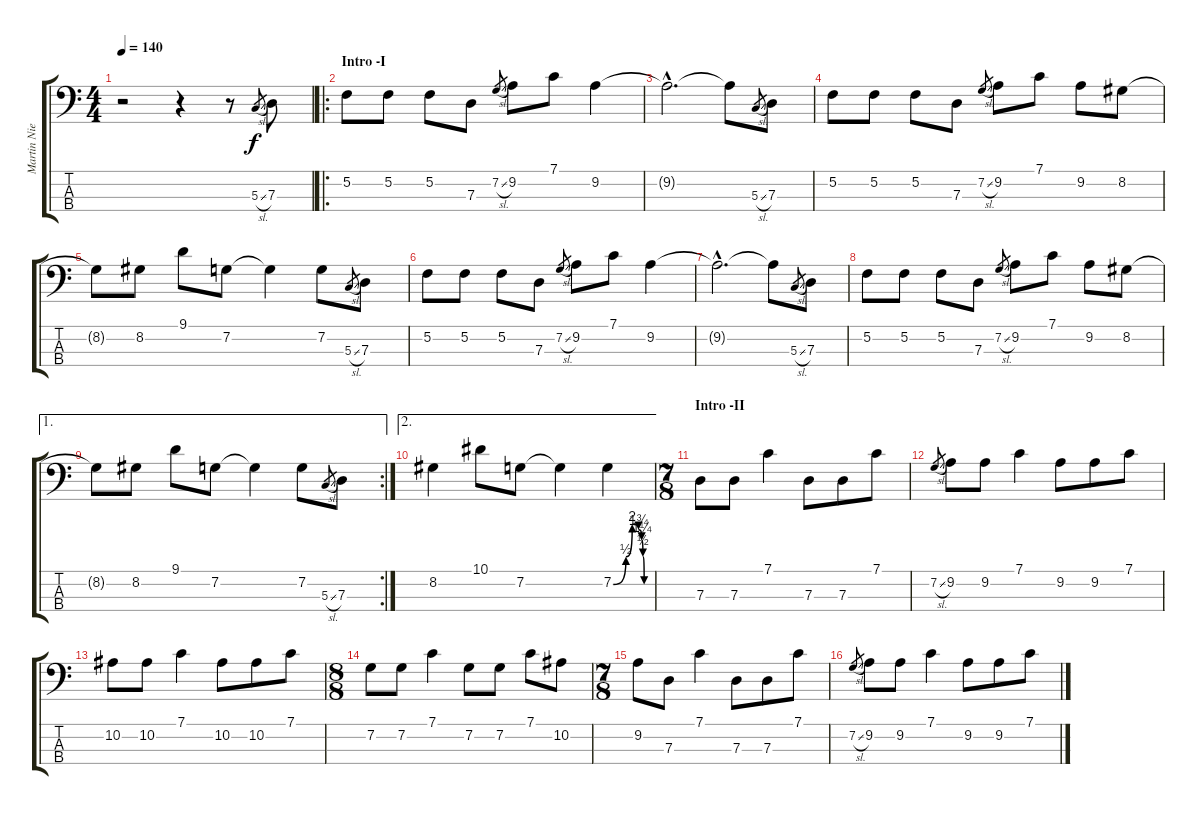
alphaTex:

\track ("Martin Nielsen (Bass)" "Martin Nie") {instrument electricbasspick}
\staff {score tabs}
\tuning (F2 C2 G1 D1) {hide}
\ts (4 4)
\tempo 140
\clef f4
\ks c
r.2{dy f instrument electricbasspick} r.4 r.8 5.3{sl}.8{gr} 7.3.8 |
\ro
\section ("" "Intro -I")
5.2.8 5.2.8 5.2.8 7.3.8 7.2{sl}.8{gr} 9.2.8 7.1.8 9.2.4 |
9.2{hac t}.2{d} 9.2{t}.8 5.3{sl}.8{gr} 7.3.8 |
5.2.8 5.2.8 5.2.8 7.3.8 7.2{sl}.8{gr} 9.2.8 7.1.8 9.2.8 8.2.8 |
8.2{t}.8 8.2.8 9.1.8 7.2.8 7.2{t}.4 7.2.8 5.3{sl}.8{gr} 7.3.8 |
5.2.8 5.2.8 5.2.8 7.3.8 7.2{sl}.8{gr} 9.2.8 7.1.8 9.2.4 |
9.2{hac t}.2{d} 9.2{t}.8 5.3{sl}.8{gr} 7.3.8 |
5.2.8 5.2.8 5.2.8 7.3.8 7.2{sl}.8{gr} 9.2.8 7.1.8 9.2.8 8.2.8 |
\ae 1
\rc 2
8.2{t}.8 8.2.8 9.1.8 7.2.8 7.2{t}.4 7.2.8 5.3{sl}.8{gr} 7.3.8 |
\ae 2
8.2.4 10.1.8 7.2.8 7.2{t}.4 7.2{be (custom 0 0 20 2 30 8 40 7 45 5 47 2 49 0 60 0)}.4 |
\ts (7 8)
\section ("" "Intro -II")
7.3.8 7.3.8 7.1.4 7.3.8 7.3.8 7.1.8 |
7.2{sl}.8{gr} 9.2.8 9.2.8 7.1.4 9.2.8 9.2.8 7.1.8 |
10.2.8 10.2.8 7.1.4 10.2.8 10.2.8 7.1.8 |
\ts (8 8)
7.2.8 7.2.8 7.1.4 7.2.8 7.2.8 7.1.8 10.2.8 |
\ts (7 8)
9.2.8 7.3.8 7.1.4 7.3.8 7.3.8 7.1.8 |
7.2{sl}.8{gr} 9.2.8 9.2.8 7.1.4 9.2.8 9.2.8 7.1.8
